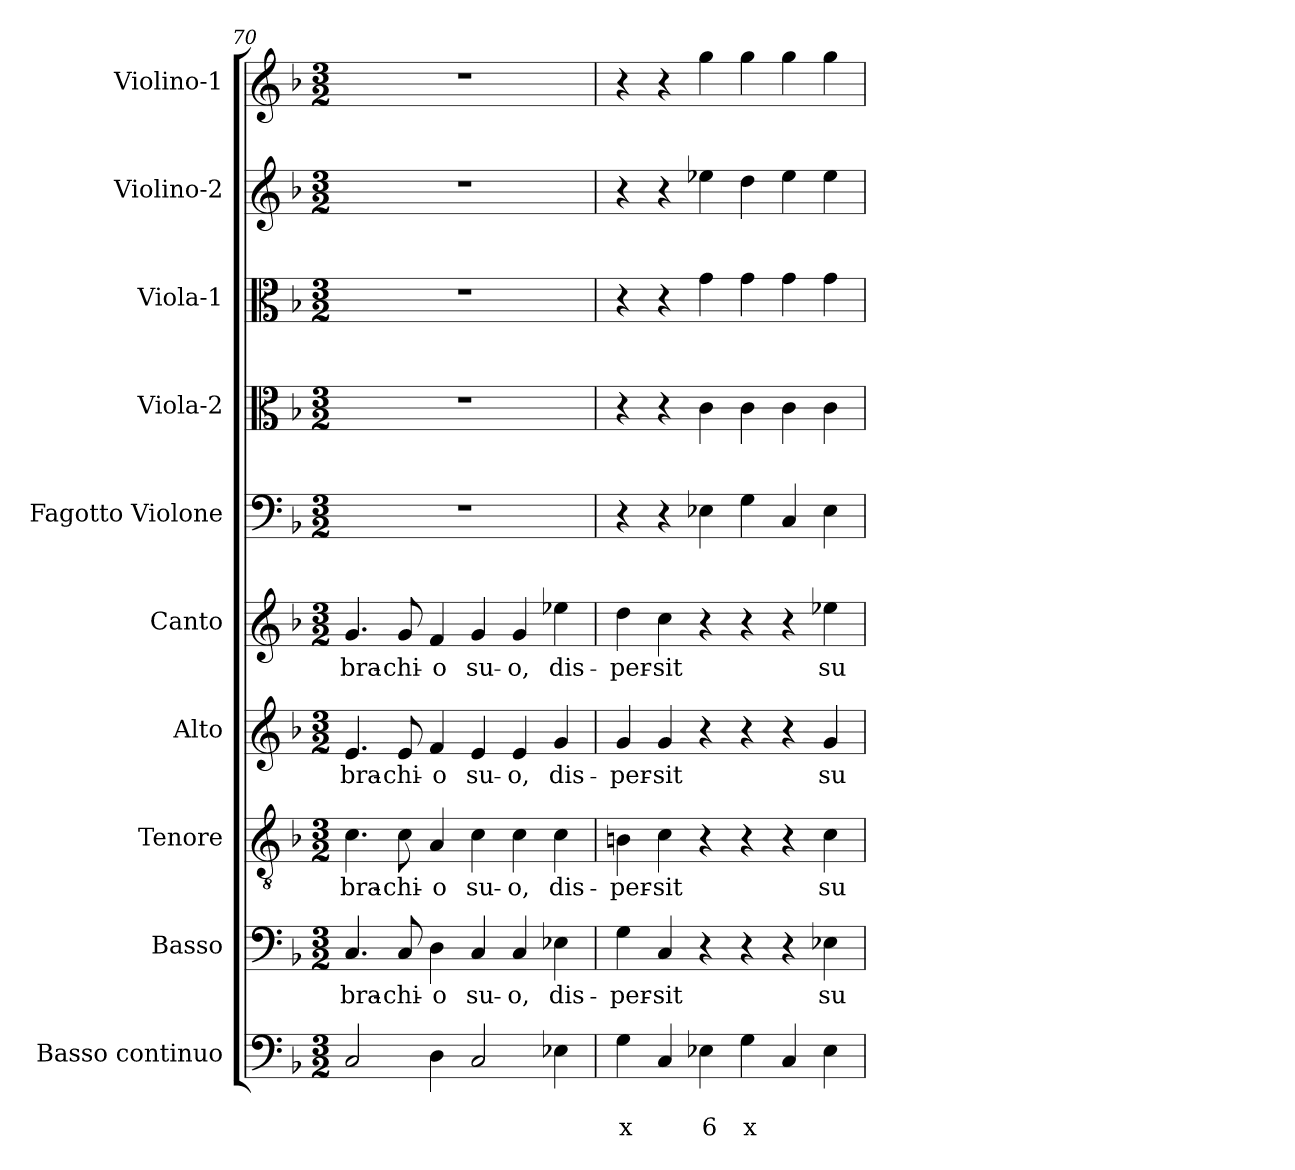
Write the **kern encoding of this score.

**kern	**text	**text	**kern	**text	**kern	**text	**kern	**text	**kern	**text	**kern	**kern	**kern	**kern	**kern
*part10	*part10	*part10	*part9	*part9	*part8	*part8	*part7	*part7	*part6	*part6	*part5	*part4	*part3	*part2	*part1
*staff10	*staff10	*staff10	*staff9	*staff9	*staff8	*staff8	*staff7	*staff7	*staff6	*staff6	*staff5	*staff4	*staff3	*staff2	*staff1
*I"Basso continuo	*	*	*I"Basso	*	*I"Tenore	*	*I"Alto	*	*I"Canto	*	*I"Fagotto Violone	*I"Viola-2	*I"Viola-1	*I"Violino-2	*I"Violino-1
!!LO:PB:g=z
*clefF4	*	*	*clefF4	*	*clefGv2	*	*clefG2	*	*clefG2	*	*clefF4	*clefC3	*clefC3	*clefG2	*clefG2
*k[b-]	*	*	*k[b-]	*	*k[b-]	*	*k[b-]	*	*k[b-]	*	*k[b-]	*k[b-]	*k[b-]	*k[b-]	*k[b-]
*F:	*	*	*F:	*	*F:	*	*F:	*	*F:	*	*F:	*F:	*F:	*F:	*F:
*M3/2	*	*	*M3/2	*	*M3/2	*	*M3/2	*	*M3/2	*	*M3/2	*M3/2	*M3/2	*M3/2	*M3/2
=70	=70	=70	=70	=70	=70	=70	=70	=70	=70	=70	=70	=70	=70	=70	=70
!	!	!	!	!LO:LY:b	!	!	!	!	!	!	!	!	!	!	!
!	!	!	!	!	!	!LO:LY:b	!	!	!	!	!	!	!	!	!
!	!	!	!	!	!	!	!	!LO:LY:b	!	!	!	!	!	!	!
!	!	!	!	!	!	!	!	!	!	!LO:LY:b	!	!	!	!	!
2C/	.	.	4.C/	bra-	4.c\	bra-	4.e/	bra-	4.g/	bra-	1.r	1.r	1.r	1.r	1.r
!	!	!	!	!LO:LY:b	!	!	!	!	!	!	!	!	!	!	!
!	!	!	!	!	!	!LO:LY:b	!	!	!	!	!	!	!	!	!
!	!	!	!	!	!	!	!	!LO:LY:b	!	!	!	!	!	!	!
!	!	!	!	!	!	!	!	!	!	!LO:LY:b	!	!	!	!	!
.	.	.	8C/	-chi-	8c\	-chi-	8e/	-chi-	8g/	-chi-	.	.	.	.	.
!	!	!	!	!LO:LY:b	!	!	!	!	!	!	!	!	!	!	!
!	!	!	!	!	!	!LO:LY:b	!	!	!	!	!	!	!	!	!
!	!	!	!	!	!	!	!	!LO:LY:b	!	!	!	!	!	!	!
!	!	!	!	!	!	!	!	!	!	!LO:LY:b	!	!	!	!	!
4D\	.	.	4D\	-o	4A/	-o	4f/	-o	4f/	-o	.	.	.	.	.
!	!	!	!	!LO:LY:b	!	!	!	!	!	!	!	!	!	!	!
!	!	!	!	!	!	!LO:LY:b	!	!	!	!	!	!	!	!	!
!	!	!	!	!	!	!	!	!LO:LY:b	!	!	!	!	!	!	!
!	!	!	!	!	!	!	!	!	!	!LO:LY:b	!	!	!	!	!
2C/	.	.	4C/	su-	4c\	su-	4e/	su-	4g/	su-	.	.	.	.	.
!	!	!	!	!LO:LY:b	!	!	!	!	!	!	!	!	!	!	!
!	!	!	!	!	!	!LO:LY:b	!	!	!	!	!	!	!	!	!
!	!	!	!	!	!	!	!	!LO:LY:b	!	!	!	!	!	!	!
!	!	!	!	!	!	!	!	!	!	!LO:LY:b	!	!	!	!	!
.	.	.	4C/	-o,	4c\	-o,	4e/	-o,	4g/	-o,	.	.	.	.	.
!	!	!	!	!LO:LY:b	!	!	!	!	!	!	!	!	!	!	!
!	!	!	!	!	!	!LO:LY:b	!	!	!	!	!	!	!	!	!
!	!	!	!	!	!	!	!	!LO:LY:b	!	!	!	!	!	!	!
!	!	!	!	!	!	!	!	!	!	!LO:LY:b	!	!	!	!	!
4E-X\	.	.	4E-X\	dis-	4c\	dis-	4g/	dis-	4ee-X\	dis-	.	.	.	.	.
=71	=71	=71	=71	=71	=71	=71	=71	=71	=71	=71	=71	=71	=71	=71	=71
!	!	!LO:LY:b	!	!	!	!	!	!	!	!	!	!	!	!	!
!	!	!	!	!LO:LY:b	!	!	!	!	!	!	!	!	!	!	!
!	!	!	!	!	!	!LO:LY:b	!	!	!	!	!	!	!	!	!
!	!	!	!	!	!	!	!	!LO:LY:b	!	!	!	!	!	!	!
!	!	!	!	!	!	!	!	!	!	!LO:LY:b	!	!	!	!	!
4G\	.	x	4G\	-per-	4Bn\	-per-	4g/	-per-	4dd\	-per-	4r	4r	4r	4r	4r
!	!	!	!	!LO:LY:b	!	!	!	!	!	!	!	!	!	!	!
!	!	!	!	!	!	!LO:LY:b	!	!	!	!	!	!	!	!	!
!	!	!	!	!	!	!	!	!LO:LY:b	!	!	!	!	!	!	!
!	!	!	!	!	!	!	!	!	!	!LO:LY:b	!	!	!	!	!
4C/	.	.	4C/	-sit	4c\	-sit	4g/	-sit	4cc\	-sit	4r	4r	4r	4r	4r
!	!	!LO:LY:b	!	!	!	!	!	!	!	!	!	!	!	!	!
4E-X\	.	6	4r	.	4r	.	4r	.	4r	.	4E-X\	4c\	4g\	4ee-X\	4gg\
!	!	!LO:LY:b	!	!	!	!	!	!	!	!	!	!	!	!	!
4G\	.	x	4r	.	4r	.	4r	.	4r	.	4G\	4c\	4g\	4dd\	4gg\
4C/	.	.	4r	.	4r	.	4r	.	4r	.	4C/	4c\	4g\	4ee-\	4gg\
!	!	!	!	!LO:LY:b	!	!	!	!	!	!	!	!	!	!	!
!	!	!	!	!	!	!LO:LY:b	!	!	!	!	!	!	!	!	!
!	!	!	!	!	!	!	!	!LO:LY:b	!	!	!	!	!	!	!
!	!	!	!	!	!	!	!	!	!	!LO:LY:b	!	!	!	!	!
4E-\	.	.	4E-X\	su-	4c\	su-	4g/	su-	4ee-X\	su-	4E-\	4c\	4g\	4ee-\	4gg\
=	=	=	=	=	=	=	=	=	=	=	=	=	=	=	=
*-	*-	*-	*-	*-	*-	*-	*-	*-	*-	*-	*-	*-	*-	*-	*-
